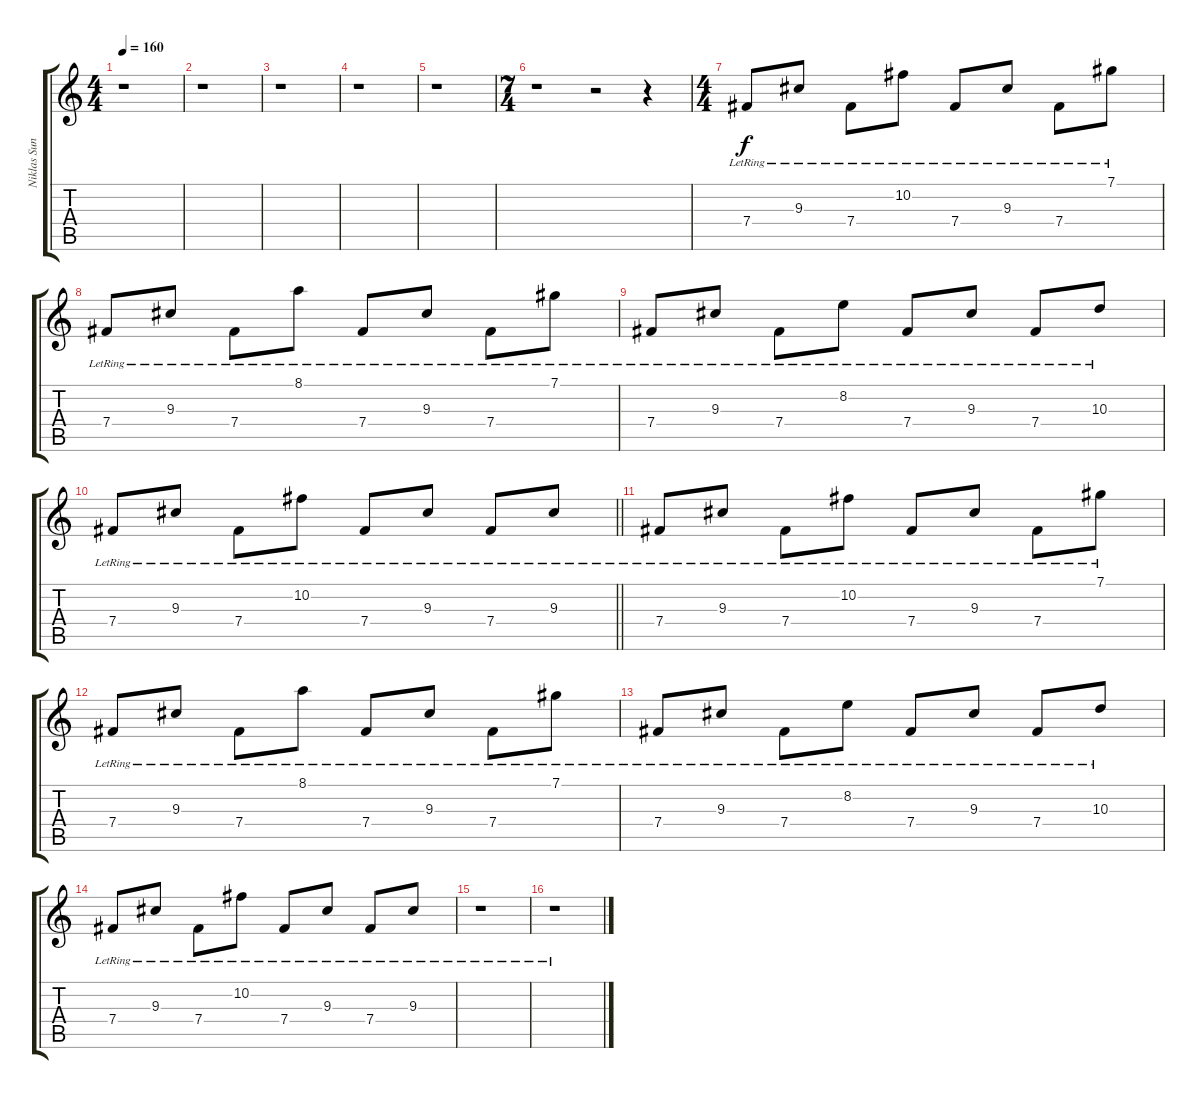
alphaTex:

\track ("Niklas Sundin" "Niklas Sun") {instrument electricguitarclean}
\staff {score tabs}
\tuning (Db4 Ab3 E3 B2 Gb2 Db2) {hide}
\ts (4 4)
\tempo 160
\clef g2
\ks c
r.1{dy f} |
r.1 |
r.1 |
r.1 |
r.1 |
\ts (7 4)
r.1 r.2 r.4 |
\ts (4 4)
7.4{lr}.8 9.3{lr}.8 7.4{lr}.8 10.2{lr}.8 7.4{lr}.8 9.3{lr}.8 7.4{lr}.8 7.1{lr}.8 |
7.4{lr}.8 9.3{lr}.8 7.4{lr}.8 8.1{lr}.8 7.4{lr}.8 9.3{lr}.8 7.4{lr}.8 7.1{lr}.8 |
7.4{lr}.8 9.3{lr}.8 7.4{lr}.8 8.2{lr}.8 7.4{lr}.8 9.3{lr}.8 7.4{lr}.8 10.3{lr}.8 |
\barLineRight lightlight
7.4{lr}.8 9.3{lr}.8 7.4{lr}.8 10.2{lr}.8 7.4{lr}.8 9.3{lr}.8 7.4{lr}.8 9.3{lr}.8 |
7.4{lr}.8 9.3{lr}.8 7.4{lr}.8 10.2{lr}.8 7.4{lr}.8 9.3{lr}.8 7.4{lr}.8 7.1{lr}.8 |
7.4{lr}.8 9.3{lr}.8 7.4{lr}.8 8.1{lr}.8 7.4{lr}.8 9.3{lr}.8 7.4{lr}.8 7.1{lr}.8 |
7.4{lr}.8 9.3{lr}.8 7.4{lr}.8 8.2{lr}.8 7.4{lr}.8 9.3{lr}.8 7.4{lr}.8 10.3{lr}.8 |
7.4{lr}.8 9.3{lr}.8 7.4{lr}.8 10.2{lr}.8 7.4{lr}.8 9.3{lr}.8 7.4{lr}.8 9.3{lr}.8 |
r.1 |
r.1
